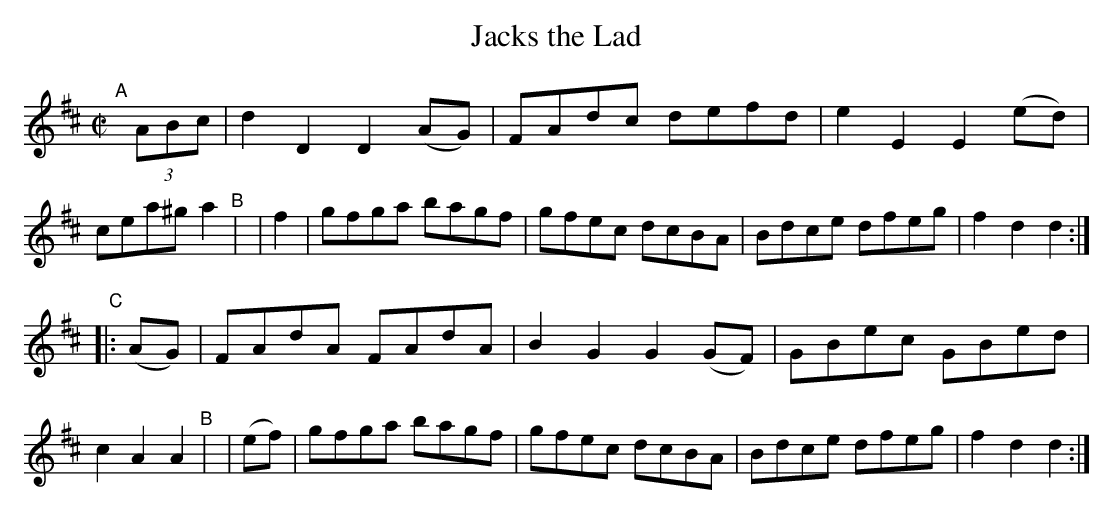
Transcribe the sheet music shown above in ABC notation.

X:1
T: Jacks the Lad
M: C|
L: 1/8
K: D
"^A"[|]\
(3ABc  | d2D2 D2(AG)| FAdc defd  | e2E2 E2(ed)| cea^g a2 "^B"|\
|  f2  | gfga bagf  | gfec dcBA  | Bdce dfeg  | f2d2  d2 :|
"^C"\
|:(AG) | FAdA FAdA  | B2G2 G2(GF)| GBec GBed  | c2A2  A2 "^B"|\
| (ef) | gfga bagf  | gfec dcBA  | Bdce dfeg  | f2d2  d2 :|
